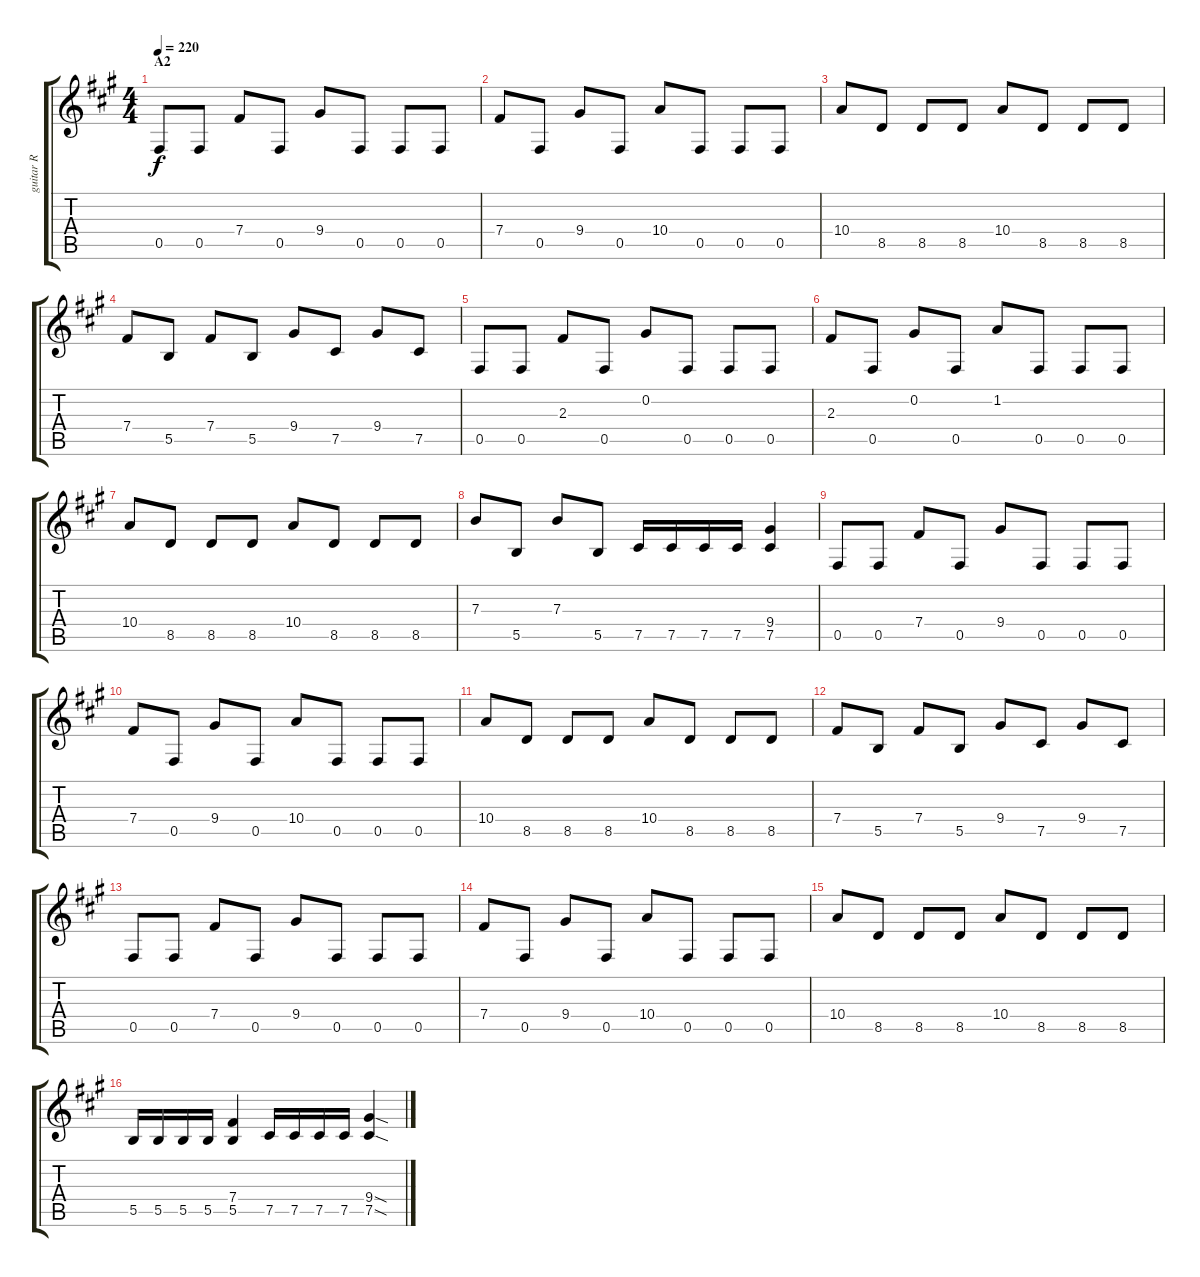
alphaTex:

\track ("guitar R" "guitar R") {instrument distortionguitar}
\staff {score tabs}
\tuning (Db4 Ab3 E3 B2 Gb2 Db2) {hide}
\ts (4 4)
\section ("" "A2")
\tempo 220
\clef g2
\ks a
0.5.8{dy f} 0.5.8 7.4.8 0.5.8 9.4.8 0.5.8 0.5.8 0.5.8 |
7.4.8 0.5.8 9.4.8 0.5.8 10.4.8 0.5.8 0.5.8 0.5.8 |
10.4.8 8.5.8 8.5.8 8.5.8 10.4.8 8.5.8 8.5.8 8.5.8 |
7.4.8 5.5.8 7.4.8 5.5.8 9.4.8 7.5.8 9.4.8 7.5.8 |
0.5.8 0.5.8 2.3.8 0.5.8 0.2.8 0.5.8 0.5.8 0.5.8 |
2.3.8 0.5.8 0.2.8 0.5.8 1.2.8 0.5.8 0.5.8 0.5.8 |
10.4.8 8.5.8 8.5.8 8.5.8 10.4.8 8.5.8 8.5.8 8.5.8 |
7.3.8 5.5.8 7.3.8 5.5.8 7.5.16 7.5.16 7.5.16 7.5.16 (9.4 7.5).4 |
0.5.8 0.5.8 7.4.8 0.5.8 9.4.8 0.5.8 0.5.8 0.5.8 |
7.4.8 0.5.8 9.4.8 0.5.8 10.4.8 0.5.8 0.5.8 0.5.8 |
10.4.8 8.5.8 8.5.8 8.5.8 10.4.8 8.5.8 8.5.8 8.5.8 |
7.4.8 5.5.8 7.4.8 5.5.8 9.4.8 7.5.8 9.4.8 7.5.8 |
0.5.8 0.5.8 7.4.8 0.5.8 9.4.8 0.5.8 0.5.8 0.5.8 |
7.4.8 0.5.8 9.4.8 0.5.8 10.4.8 0.5.8 0.5.8 0.5.8 |
10.4.8 8.5.8 8.5.8 8.5.8 10.4.8 8.5.8 8.5.8 8.5.8 |
5.5.16 5.5.16 5.5.16 5.5.16 (7.4 5.5).4 7.5.16 7.5.16 7.5.16 7.5.16 (9.4{sod} 7.5{sod}).4
